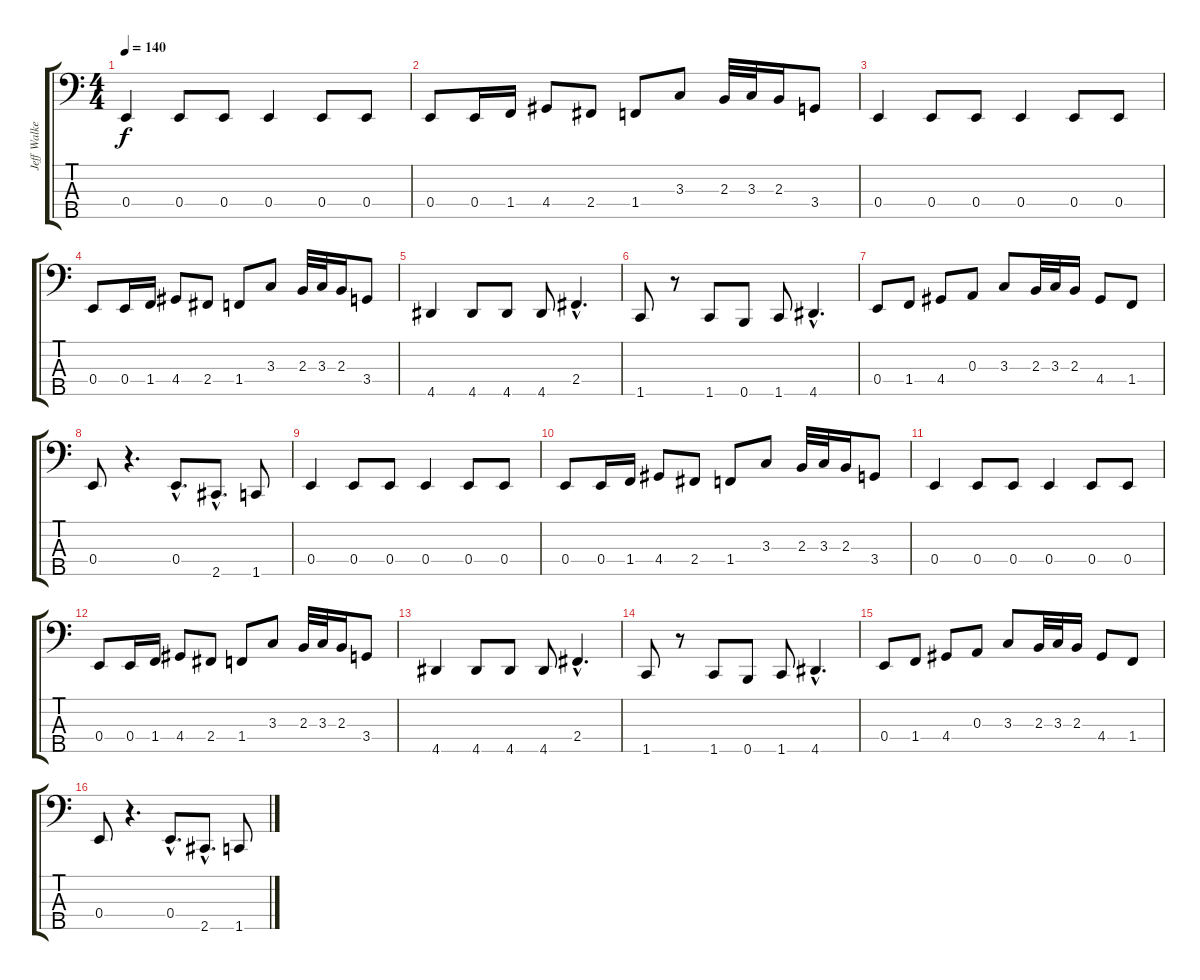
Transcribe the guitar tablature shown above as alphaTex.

\track ("Jeff Walker" "Jeff Walke") {instrument electricbasspick}
\staff {score tabs}
\tuning (G2 D2 A1 E1 B0) {hide}
\ts (4 4)
\tempo 140
\clef f4
\ks c
0.4.4{dy f instrument electricbasspick} 0.4.8 0.4.8 0.4.4 0.4.8 0.4.8 |
0.4.8 0.4.16 1.4.16 4.4.8 2.4.8 1.4.8 3.3.8 2.3.32 3.3.32 2.3.16 3.4.8 |
0.4.4 0.4.8 0.4.8 0.4.4 0.4.8 0.4.8 |
0.4.8 0.4.16 1.4.16 4.4.8 2.4.8 1.4.8 3.3.8 2.3.32 3.3.32 2.3.16 3.4.8 |
4.5.4 4.5.8 4.5.8 4.5.8 2.4{hac}.4{d} |
1.5.8 r.8 1.5.8 0.5.8 1.5.8 4.5{hac}.4{d} |
0.4.8 1.4.8 4.4.8 0.3.8 3.3.8 2.3.32 3.3.32 2.3.16 4.4.8 1.4.8 |
0.4.8 r.4{d} 0.4{hac}.8{d} 2.5{hac}.8{d} 1.5.8 |
0.4.4 0.4.8 0.4.8 0.4.4 0.4.8 0.4.8 |
0.4.8 0.4.16 1.4.16 4.4.8 2.4.8 1.4.8 3.3.8 2.3.32 3.3.32 2.3.16 3.4.8 |
0.4.4 0.4.8 0.4.8 0.4.4 0.4.8 0.4.8 |
0.4.8 0.4.16 1.4.16 4.4.8 2.4.8 1.4.8 3.3.8 2.3.32 3.3.32 2.3.16 3.4.8 |
4.5.4 4.5.8 4.5.8 4.5.8 2.4{hac}.4{d} |
1.5.8 r.8 1.5.8 0.5.8 1.5.8 4.5{hac}.4{d} |
0.4.8 1.4.8 4.4.8 0.3.8 3.3.8 2.3.32 3.3.32 2.3.16 4.4.8 1.4.8 |
0.4.8 r.4{d} 0.4{hac}.8{d} 2.5{hac}.8{d} 1.5.8
